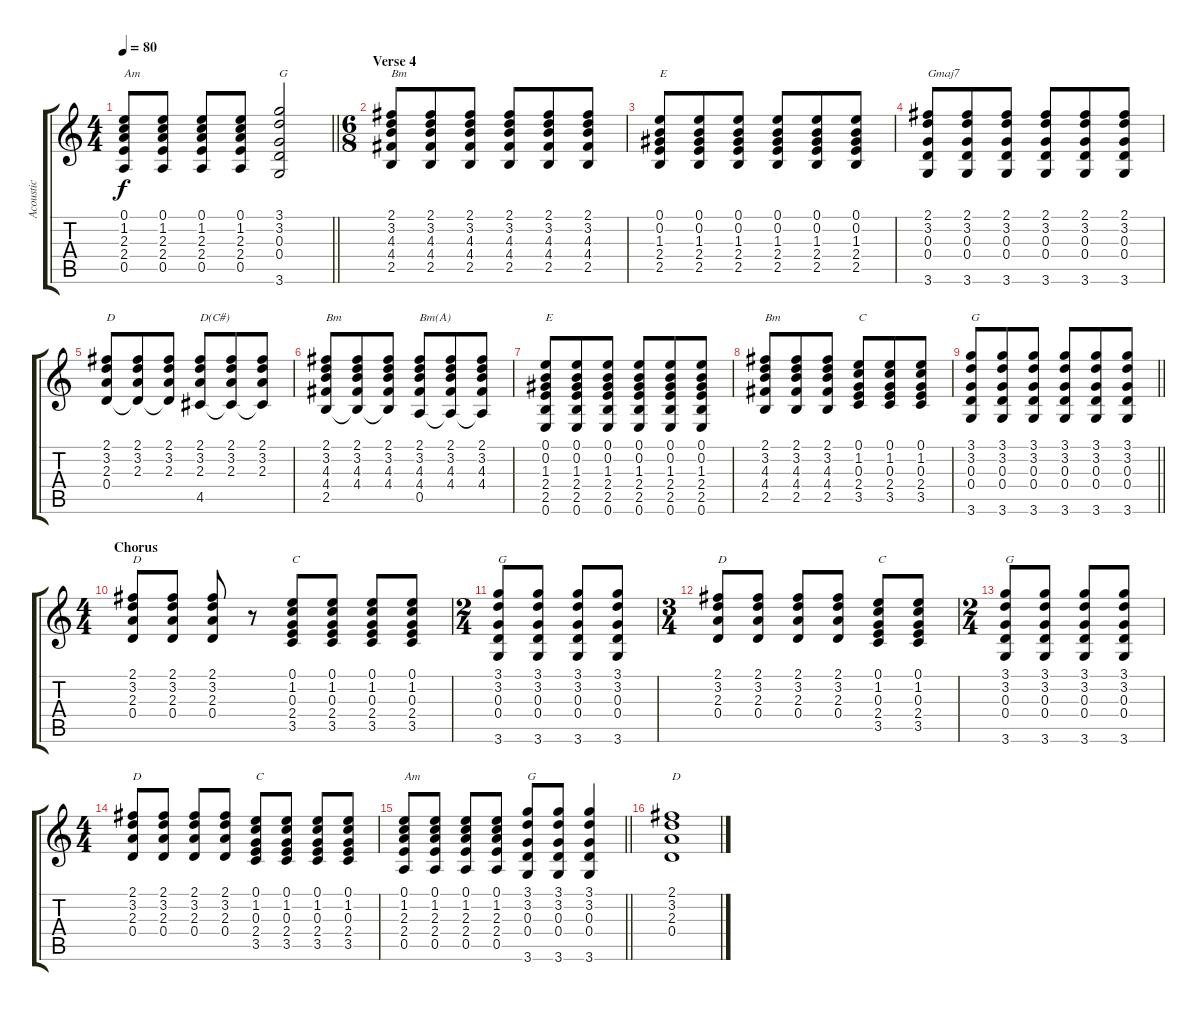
\track ("Acoustic" "Acoustic") {instrument acousticguitarsteel}
\staff {score tabs}
\tuning (E4 B3 G3 D3 A2 E2) {hide}
\ts (4 4)
\tempo 80
\clef g2
\barLineRight lightlight
\ks c
(0.1 1.2 2.3 2.4 0.5).8{txt "Am" dy f} (0.1 1.2 2.3 2.4 0.5).8 (0.1 1.2 2.3 2.4 0.5).8 (0.1 1.2 2.3 2.4 0.5).8 (3.1 3.2 0.3 0.4 3.6).2{txt "G"} |
\ts (6 8)
\section ("" "Verse 4")
(2.1 3.2 4.3 4.4 2.5).8{txt "Bm"} (2.1 3.2 4.3 4.4 2.5).8 (2.1 3.2 4.3 4.4 2.5).8 (2.1 3.2 4.3 4.4 2.5).8 (2.1 3.2 4.3 4.4 2.5).8 (2.1 3.2 4.3 4.4 2.5).8 |
(0.1 0.2 1.3 2.4 2.5).8{txt "E"} (0.1 0.2 1.3 2.4 2.5).8 (0.1 0.2 1.3 2.4 2.5).8 (0.1 0.2 1.3 2.4 2.5).8 (0.1 0.2 1.3 2.4 2.5).8 (0.1 0.2 1.3 2.4 2.5).8 |
(2.1 3.2 0.3 0.4 3.6).8{txt "Gmaj7"} (2.1 3.2 0.3 0.4 3.6).8 (2.1 3.2 0.3 0.4 3.6).8 (2.1 3.2 0.3 0.4 3.6).8 (2.1 3.2 0.3 0.4 3.6).8 (2.1 3.2 0.3 0.4 3.6).8 |
(2.1 3.2 2.3 0.4).8{txt "D"} (2.1 3.2 2.3 0.4{t}).8 (2.1 3.2 2.3 0.4{t}).8 (2.1 3.2 2.3 4.5).8{txt "D(C#)"} (2.1 3.2 2.3 4.5{t}).8 (2.1 3.2 2.3 4.5{t}).8 |
(2.1 3.2 4.3 4.4 2.5).8{txt "Bm"} (2.1 3.2 4.3 4.4 2.5{t}).8 (2.1 3.2 4.3 4.4 2.5{t}).8 (2.1 3.2 4.3 4.4 0.5).8{txt "Bm(A)"} (2.1 3.2 4.3 4.4 0.5{t}).8 (2.1 3.2 4.3 4.4 0.5{t}).8 |
(0.1 0.2 1.3 2.4 2.5 0.6).8{txt "E"} (0.1 0.2 1.3 2.4 2.5 0.6).8 (0.1 0.2 1.3 2.4 2.5 0.6).8 (0.1 0.2 1.3 2.4 2.5 0.6).8 (0.1 0.2 1.3 2.4 2.5 0.6).8 (0.1 0.2 1.3 2.4 2.5 0.6).8 |
(2.1 3.2 4.3 4.4 2.5).8{txt "Bm"} (2.1 3.2 4.3 4.4 2.5).8 (2.1 3.2 4.3 4.4 2.5).8 (0.1 1.2 0.3 2.4 3.5).8{txt "C"} (0.1 1.2 0.3 2.4 3.5).8 (0.1 1.2 0.3 2.4 3.5).8 |
\barLineRight lightlight
(3.1 3.2 0.3 0.4 3.6).8{txt "G"} (3.1 3.2 0.3 0.4 3.6).8 (3.1 3.2 0.3 0.4 3.6).8 (3.1 3.2 0.3 0.4 3.6).8 (3.1 3.2 0.3 0.4 3.6).8 (3.1 3.2 0.3 0.4 3.6).8 |
\ts (4 4)
\section ("" "Chorus")
(2.1 3.2 2.3 0.4).8{txt "D"} (2.1 3.2 2.3 0.4).8 (2.1 3.2 2.3 0.4).8 r.8 (0.1 1.2 0.3 2.4 3.5).8{txt "C"} (0.1 1.2 0.3 2.4 3.5).8 (0.1 1.2 0.3 2.4 3.5).8 (0.1 1.2 0.3 2.4 3.5).8 |
\ts (2 4)
(3.1 3.2 0.3 0.4 3.6).8{txt "G"} (3.1 3.2 0.3 0.4 3.6).8 (3.1 3.2 0.3 0.4 3.6).8 (3.1 3.2 0.3 0.4 3.6).8 |
\ts (3 4)
(2.1 3.2 2.3 0.4).8{txt "D"} (2.1 3.2 2.3 0.4).8 (2.1 3.2 2.3 0.4).8 (2.1 3.2 2.3 0.4).8 (0.1 1.2 0.3 2.4 3.5).8{txt "C"} (0.1 1.2 0.3 2.4 3.5).8 |
\ts (2 4)
(3.1 3.2 0.3 0.4 3.6).8{txt "G"} (3.1 3.2 0.3 0.4 3.6).8 (3.1 3.2 0.3 0.4 3.6).8 (3.1 3.2 0.3 0.4 3.6).8 |
\ts (4 4)
(2.1 3.2 2.3 0.4).8{txt "D"} (2.1 3.2 2.3 0.4).8 (2.1 3.2 2.3 0.4).8 (2.1 3.2 2.3 0.4).8 (0.1 1.2 0.3 2.4 3.5).8{txt "C"} (0.1 1.2 0.3 2.4 3.5).8 (0.1 1.2 0.3 2.4 3.5).8 (0.1 1.2 0.3 2.4 3.5).8 |
\barLineRight lightlight
(0.1 1.2 2.3 2.4 0.5).8{txt "Am"} (0.1 1.2 2.3 2.4 0.5).8 (0.1 1.2 2.3 2.4 0.5).8 (0.1 1.2 2.3 2.4 0.5).8 (3.1 3.2 0.3 0.4 3.6).8{txt "G"} (3.1 3.2 0.3 0.4 3.6).8 (3.1 3.2 0.3 0.4 3.6).4 |
(2.1 3.2 2.3 0.4).1{txt "D"}
